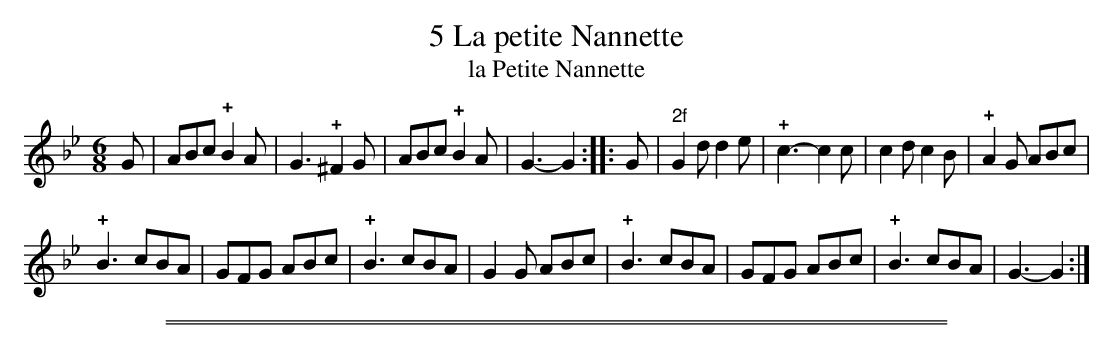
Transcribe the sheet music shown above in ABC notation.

X:1
T: 5 La petite Nannette
T: la Petite Nannette
M: 6/8
L: 1/8
K: Gm
G |\
ABc !+!B2A | G3 !+!^F2G | ABc !+!B2A | G3- G2 :|\
|: G |\
"2f"G2d d2e | !+!c3- c2c | c2d c2B | !+!A2G ABc |
!+!B3 cBA | GFG ABc | !+!B3 cBA | G2G ABc |\
!+!B3 cBA | GFG ABc | !+!B3 cBA | G3- G2 :|
